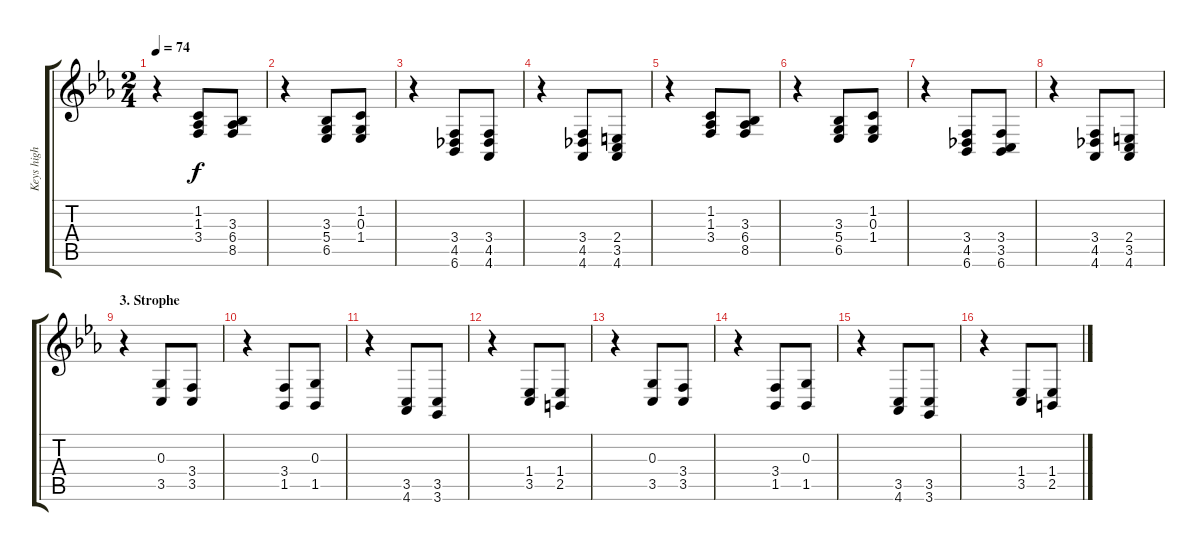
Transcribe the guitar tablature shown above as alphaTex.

\track ("Keys high" "Keys high") {instrument stringensemble1}
\staff {score tabs}
\tuning (E4 B3 G3 D3 A2 E2) {hide}
\ts (2 4)
\tempo 74
\clef g2
\ks eb
r.4{dy f} (1.2 1.3 3.4).8 (3.3 6.4 8.5).8 |
r.4 (3.3 5.4 6.5).8 (1.2 0.3 1.4).8 |
r.4 (3.4 4.5 6.6).8 (3.4 4.5 4.6).8 |
r.4 (3.4 4.5 4.6).8 (2.4 3.5 4.6).8 |
r.4 (1.2 1.3 3.4).8 (3.3 6.4 8.5).8 |
r.4 (3.3 5.4 6.5).8 (1.2 0.3 1.4).8 |
r.4 (3.4 4.5 6.6).8 (3.4 3.5 6.6).8 |
r.4 (3.4 4.5 4.6).8 (2.4 3.5 4.6).8 |
\section ("" "3. Strophe")
r.4 (0.3 3.5).8 (3.4 3.5).8 |
r.4 (3.4 1.5).8 (0.3 1.5).8 |
r.4 (3.5 4.6).8 (3.5 3.6).8 |
r.4 (1.4 3.5).8 (1.4 2.5).8 |
r.4 (0.3 3.5).8 (3.4 3.5).8 |
r.4 (3.4 1.5).8 (0.3 1.5).8 |
r.4 (3.5 4.6).8 (3.5 3.6).8 |
r.4 (1.4 3.5).8 (1.4 2.5).8
